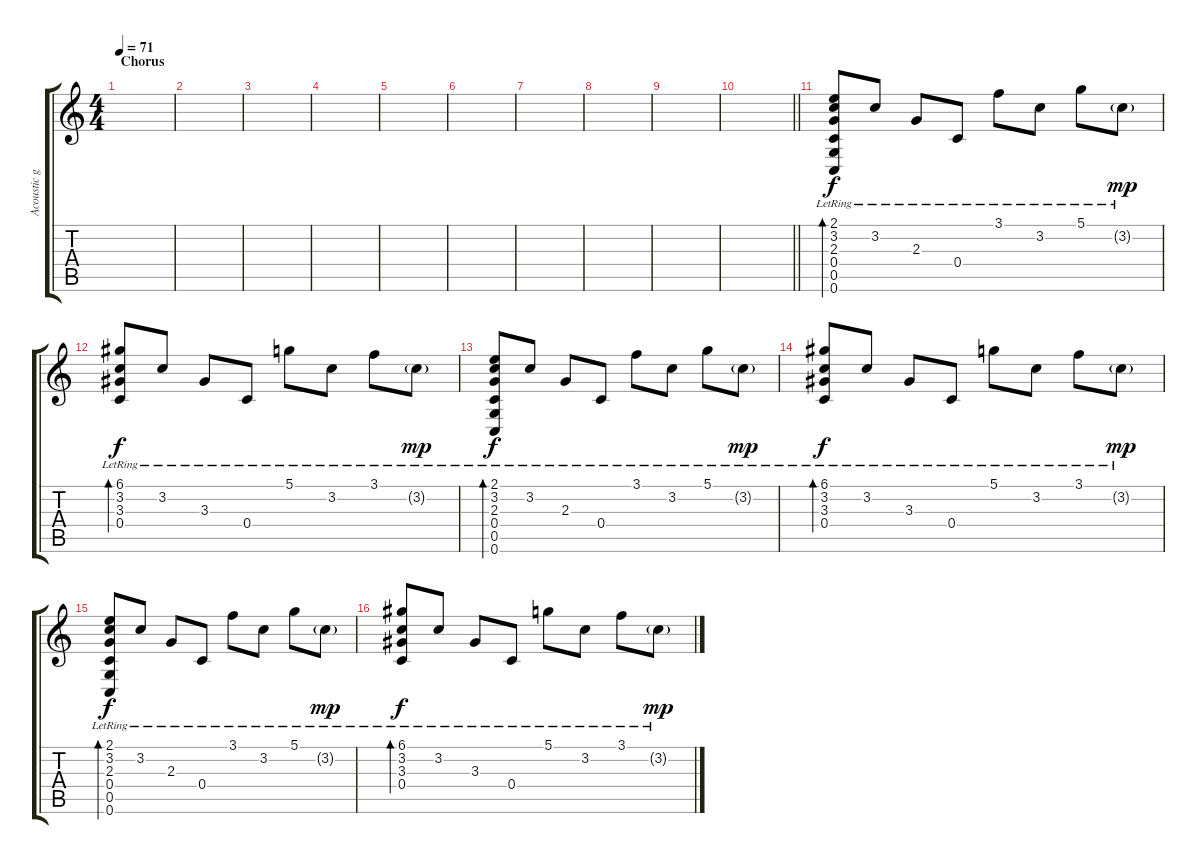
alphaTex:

\track ("Acoustic gtr." "Acoustic g") {instrument acousticguitarsteel}
\staff {score tabs}
\tuning (D4 A3 F3 C3 G2 C2) {hide}
\ts (4 4)
\section ("" "Chorus")
\tempo 71
\clef g2
\ks c
|
|
|
|
|
|
|
|
|
\barLineRight lightlight
|
\section ("" "")
(2.1{lr} 3.2{lr} 2.3{lr} 0.4{lr} 0.5{lr} 0.6{lr}).8{bd 120 dy f volume 14} 3.2{lr}.8 2.3{lr}.8 0.4{lr}.8 3.1{lr}.8 3.2{lr}.8 5.1{lr}.8 3.2{g lr}.8{dy mp} |
(6.1{lr} 3.2{lr} 3.3{lr} 0.4{lr}).8{bd 120 dy f} 3.2{lr}.8 3.3{lr}.8 0.4{lr}.8 5.1{lr}.8 3.2{lr}.8 3.1{lr}.8 3.2{g lr}.8{dy mp} |
(2.1{lr} 3.2{lr} 2.3{lr} 0.4{lr} 0.5{lr} 0.6{lr}).8{bd 60 dy f} 3.2{lr}.8 2.3{lr}.8 0.4{lr}.8 3.1{lr}.8 3.2{lr}.8 5.1{lr}.8 3.2{g lr}.8{dy mp} |
(6.1{lr} 3.2{lr} 3.3{lr} 0.4{lr}).8{bd 120 dy f} 3.2{lr}.8 3.3{lr}.8 0.4{lr}.8 5.1{lr}.8 3.2{lr}.8 3.1{lr}.8 3.2{g lr}.8{dy mp} |
(2.1{lr} 3.2{lr} 2.3{lr} 0.4{lr} 0.5{lr} 0.6{lr}).8{bd 60 dy f} 3.2{lr}.8 2.3{lr}.8 0.4{lr}.8 3.1{lr}.8 3.2{lr}.8 5.1{lr}.8 3.2{g lr}.8{dy mp} |
(6.1{lr} 3.2{lr} 3.3{lr} 0.4{lr}).8{bd 120 dy f} 3.2{lr}.8 3.3{lr}.8 0.4{lr}.8 5.1{lr}.8 3.2{lr}.8 3.1{lr}.8 3.2{g lr}.8{dy mp}
